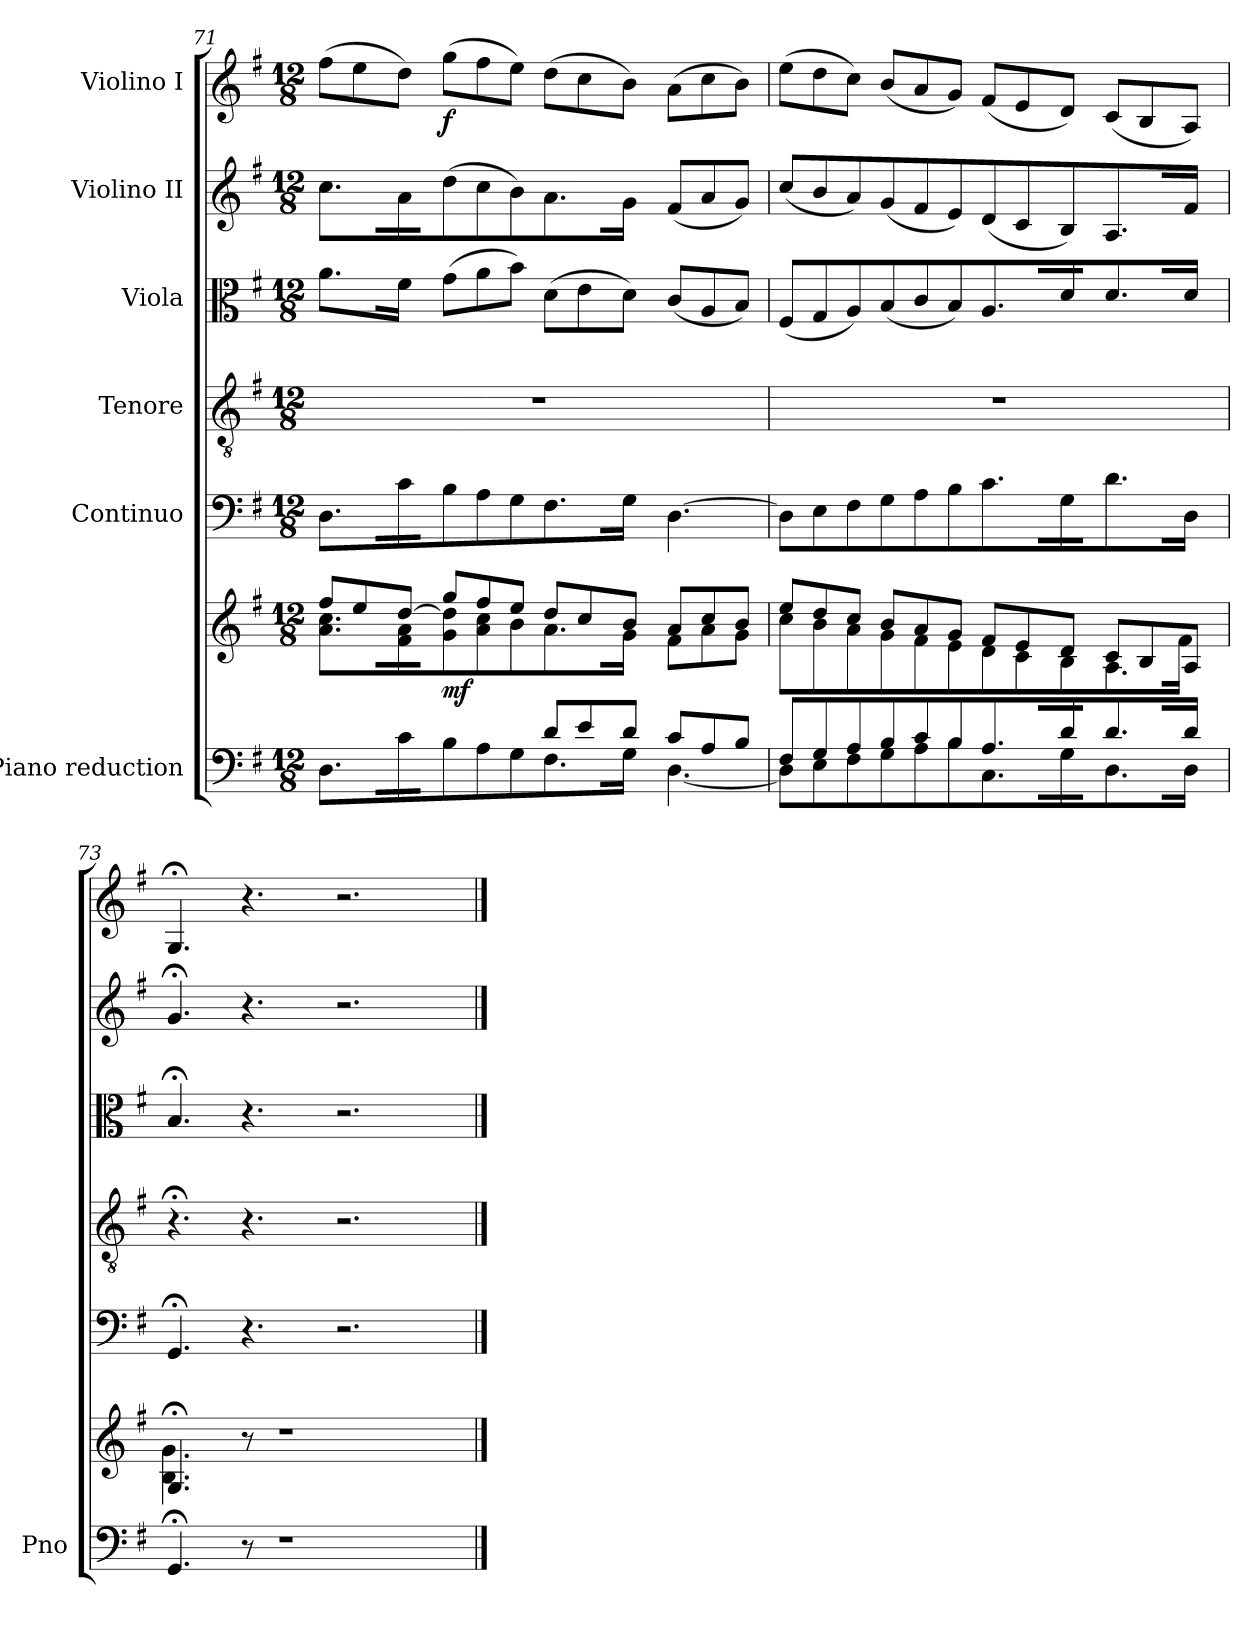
**kern	**kern	**dynam	**kern	**kern	**kern	**dynam	**kern	**dynam	**kern	**dynam
*part6	*part6	*part6	*part5	*part4	*part3	*part3	*part2	*part2	*part1	*part1
*staff7	*staff6	*staff6/7	*staff5	*staff4	*staff3	*staff3	*staff2	*staff2	*staff1	*staff1
*I"Piano reduction	*	*	*I"Continuo	*I"Tenore	*I"Viola	*	*I"Violino II	*	*I"Violino I	*
*I'Pno	*	*	*	*	*	*	*	*	*	*
*clefF4	*clefG2	*	*clefF4	*clefGv2	*clefC3	*	*clefG2	*	*clefG2	*
*k[f#]	*k[f#]	*	*k[f#]	*k[f#]	*k[f#]	*	*k[f#]	*	*k[f#]	*
*M12/8	*M12/8	*	*M12/8	*M12/8	*M12/8	*	*M12/8	*	*M12/8	*
=71	=71	=71	=71	=71	=71	=71	=71	=71	=71	=71
*^	*^	*	*	*	*	*	*	*	*	*
2.ryy	8.D\L	8ff#/L	8.a\ 8.cc\L	.	8.D\L	1.r	8.a\L	.	8.cc\L	.	(8ff#\L	.
.	.	8ee/	.	.	.	.	.	.	.	.	8ee\	.
.	16ryy	.	16ryy	.	16ryy	.	16ryy	.	16ryy	.	.	.
.	16c\JJ	[<8dd/J	16f#\ 16a\JJ	.	16c\JJ	.	16f#\JJ	.	16a\JJ	.	8dd\J)	.
.	16ryy	.	16ryy	.	16ryy	.	16ryy	.	16ryy	.	.	.
!	!	!	!	!LO:DY:b	!	!	!	!LO:DY:b	!	!	!	!
!	!	!	!	!	!	!	!	!LO:DY:n=1:b	!	!	!	!
!	!	!	!	!	!	!	!	!LO:DY:n=2:b	!	!LO:DY:b	!	!
!	!	!	!	!	!	!	!	!	!	!LO:DY:n=1:b	!	!
!	!	!	!	!	!	!	!	!	!	!LO:DY:n=2:b	!	!LO:DY:b
.	8B\L	8gg/L	8g\ 8dd\]L	mf	8B\L	.	(8g\L	other-dynamics f other-dynamics	(8dd\L	other-dynamics f other-dynamics	(8gg\L	f
.	8A\	8ff#/	8a\ 8cc\	.	8A\	.	8a\	.	8cc\	.	8ff#\	.
.	8G\J	8ee/J	8b\J	.	8G\J	.	8b\J)	.	8b\J)	.	8ee\J)	.
8d/L	8.F#\L	8dd/L	8.a\L	.	8.F#\L	.	(8d\L	.	8.a/L	.	(8dd\L	.
8e/	.	8cc/	.	.	.	.	8e\	.	.	.	8cc\	.
.	16ryy	.	16ryy	.	16ryy	.	.	.	16ryy	.	.	.
8d/J	16G\JJ	8b/J	16g\JJ	.	16G\JJ	.	8d\J)	.	16g/JJ	.	8b\J)	.
.	16ryy	.	16ryy	.	16ryy	.	.	.	16ryy	.	.	.
8c/L	[4.D\	8a/L	8f#\L	.	[4.D\	.	(8c/L	.	(8f#/L	.	(8a\L	.
8A/	.	8cc/	8a\	.	.	.	8A/	.	8a/	.	8cc\	.
8B/J	.	8b/J	8g\J	.	.	.	8B/J)	.	8g/J)	.	8b\J)	.
=72	=72	=72	=72	=72	=72	=72	=72	=72	=72	=72	=72	=72
8F#/L	8D\L]	8ee/L	8cc\L	.	8D\L]	1.r	(8F#/L	.	(8cc\L	.	(8ee\L	.
8G/	8E\	8dd/	8b\	.	8E\	.	8G/	.	8b\	.	8dd\	.
8A/J	8F#\J	8cc/J	8a\J	.	8F#\J	.	8A/J)	.	8a\J)	.	8cc\J)	.
8B/L	8G\L	8b/L	8g\L	.	8G\L	.	(8B/L	.	(8g/L	.	(8b/L	.
8c/	8A\	8a/	8f#\	.	8A\	.	8c/	.	8f#/	.	8a/	.
8B/J	8B\J	8g/J	8e\J	.	8B\J	.	8B/J)	.	8e/J)	.	8g/J)	.
8.A/L	8.C\L	8f#/L	8d\L	.	8.c\L	.	8.A/L	.	(8d/L	.	(8f#/L	.
.	.	8e/	8c\	.	.	.	.	.	8c/	.	8e/	.
16ryy	16ryy	.	.	.	16ryy	.	16ryy	.	.	.	.	.
16d/JJ	16G\JJ	8d/J	8B\J	.	16G\JJ	.	16d/JJ	.	8B/J)	.	8d/J)	.
16ryy	16ryy	.	.	.	16ryy	.	16ryy	.	.	.	.	.
8.d/L	8.D\L	8c/L	8.A\L	.	8.d\L	.	8.d\L	.	8.A/L	.	(8c/L	.
.	.	8B/	.	.	.	.	.	.	.	.	8B/	.
16ryy	16ryy	.	16ryy	.	16ryy	.	16ryy	.	16ryy	.	.	.
16d/JJ	16D\JJ	8A/J	16f#\JJ	.	16D\JJ	.	16d\JJ	.	16f#/JJ	.	8A/J)	.
16ryy	16ryy	.	16ryy	.	16ryy	.	16ryy	.	16ryy	.	.	.
*v	*v	*	*	*	*	*	*	*	*	*	*	*
!!LO:PB:g=z
=73	=73	=73	=73	=73	=73	=73	=73	=73	=73	=73	=73
4.GG;/	4.G;</	4.B\ 4.g\	.	4.GG;</	4.r;<	4.B;</	.	4.g;</	.	4.G;</	.
8r	8r	1ryy	.	4.r	4.r	4.r	.	4.r	.	4.r	.
1r	1r	.	.	.	.	.	.	.	.	.	.
.	.	.	.	2.r	2.r	2.r	.	2.r	.	2.r	.
.	.	8ryy	.	.	.	.	.	.	.	.	.
*	*v	*v	*	*	*	*	*	*	*	*	*
==	==	==	==	==	==	==	==	==	==	==
*-	*-	*-	*-	*-	*-	*-	*-	*-	*-	*-
